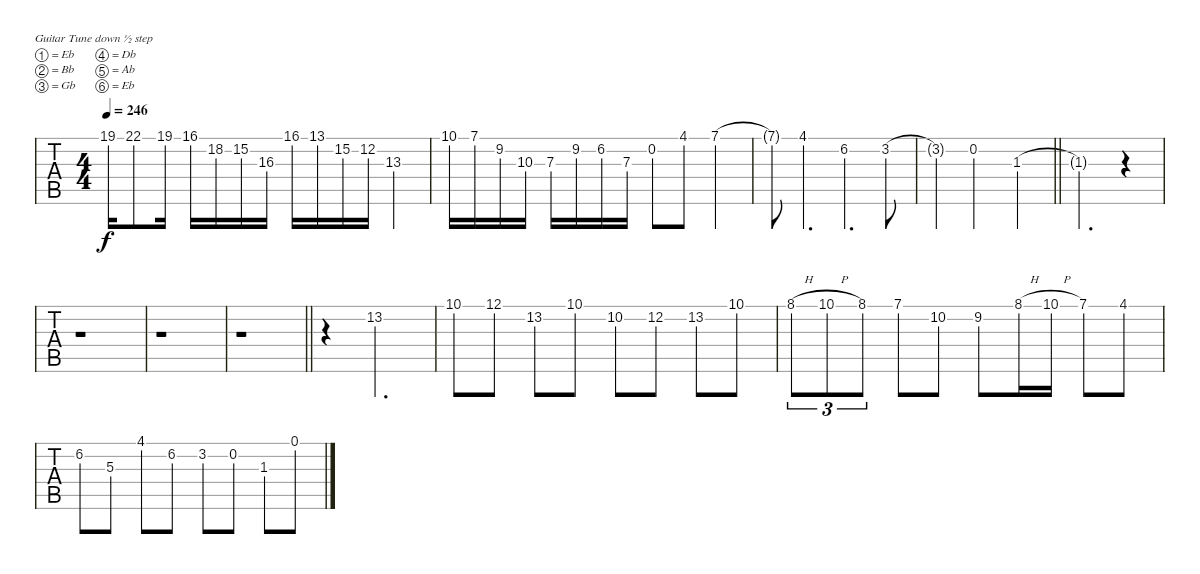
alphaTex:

\bracketExtendMode groupsimilarinstruments
\singleTrackTrackNamePolicy hidden
\multiTrackTrackNamePolicy hidden
\firstSystemTrackNameOrientation horizontal
\otherSystemsTrackNameOrientation horizontal
\defaultBarNumberDisplay Hide
\track ("Keyboard" "S-Gt") {instrument lead2sawtooth}
\staff {tabs}
\tuning (Eb4 Bb3 Gb3 Db3 Ab2 Eb2)
\displaytranspose 12
\ts (4 4)
\scale
0.554164
\tempo 246
\accidentals auto
\clef g2
\ottava regular
\simile none
\ks c
19.1.16{dy f} 22.1.8 19.1.16 16.1.16 18.2.16 15.2.16 16.3.16 16.1.16 13.1.16 15.2.16 12.2.16 13.3.4 |
\scale
0.44554 10.1.16 7.1.16 9.2.16 10.3.16 7.3.16 9.2.16 6.2.16 7.3.16 0.2.8 4.1.8 7.1.4 |
7.1{t}.8 4.1.4{d} 6.2.4{d} 3.2.8 |
\barLineRight lightlight
3.2{t}.4 0.2.2 1.3.4 |
1.3{t}.2{d} r.4 |
r.1 |
r.1 |
\barLineRight lightlight
r.1 |
r.4 13.2.2{d} |
10.1.8 12.1.8 13.2.8 10.1.8 10.2.8 12.2.8 13.2.8 10.1.8 |
8.1{h}.8{tu (3 2)} 10.1{h}.8{tu (3 2)} 8.1.8{tu (3 2)} 7.1.8 10.2.8 9.2.8 8.1{h}.16 10.1{h}.16 7.1.8 4.1.8 |
6.2.8 5.3.8 4.1.8 6.2.8 3.2.8 0.2.8 1.3.8 0.1.8{ot 8vb}
